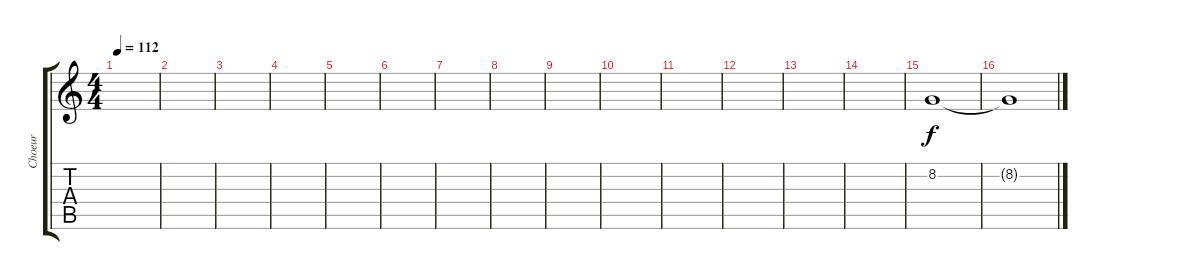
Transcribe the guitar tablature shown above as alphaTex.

\track ("Choeur" "Choeur") {instrument choiraahs}
\staff {score tabs}
\tuning (E4 B3 G3 D3 A2 E2) {hide}
\ts (4 4)
\tempo 112
\clef g2
\ks c
|
|
|
|
|
|
|
|
|
|
|
|
|
|
\section ("" "")
8.2.1 |
8.2{t}.1
